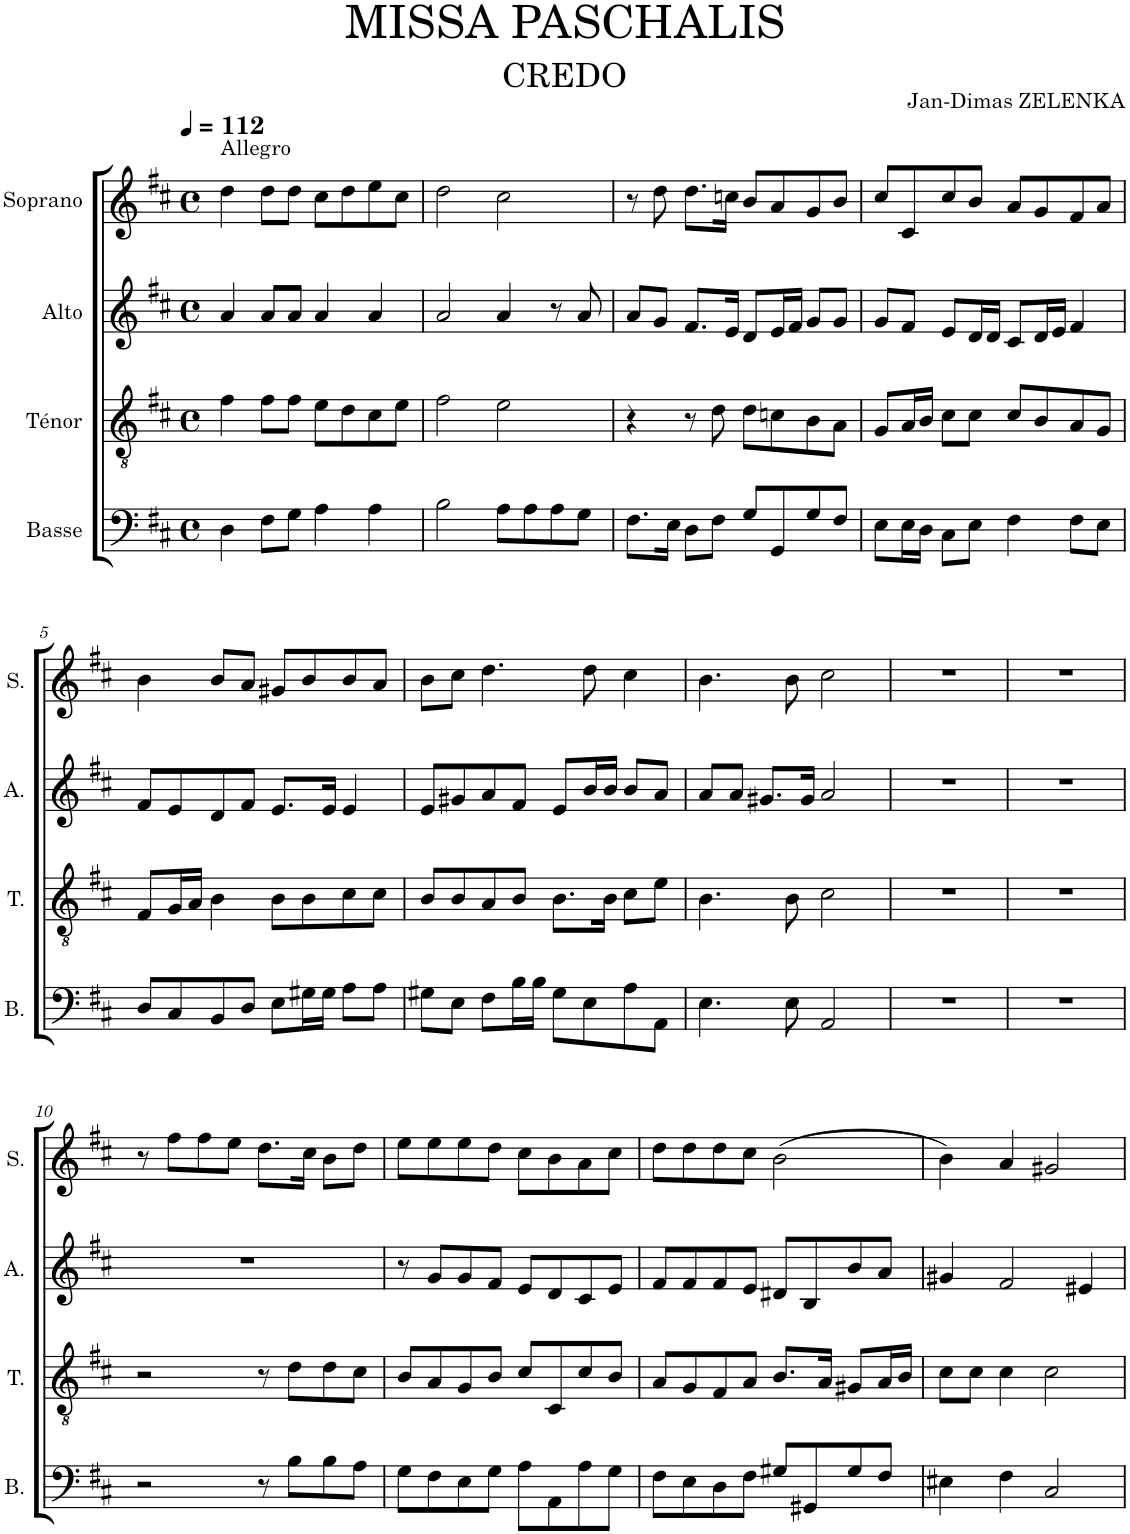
**kern	**kern	**kern	**kern
*part4	*part3	*part2	*part1
*staff4	*staff3	*staff2	*staff1
*I"Basse	*I"Ténor	*I"Alto	*I"Soprano
*I'B.	*I'T.	*I'A.	*I'S.
*clefF4	*clefGv2	*clefG2	*clefG2
*k[f#c#]	*k[f#c#]	*k[f#c#]	*k[f#c#]
*M4/4	*M4/4	*M4/4	*M4/4
*met(c)	*met(c)	*met(c)	*met(c)
*MM112	*MM112	*MM112	*MM112
=1	=1	=1	=1
!	!	!	!LO:TX:a:t=Allegro
4D\	4f#\	4a/	4dd\
8F#\L	8f#\L	8a/L	8dd\L
8G\J	8f#\J	8a/J	8dd\J
4A\	8e\L	4a/	8cc#\L
.	8d\	.	8dd\
4A\	8c#\	4a/	8ee\
.	8e\J	.	8cc#\J
=2	=2	=2	=2
2B\	2f#\	2a/	2dd\
8A\L	2e\	4a/	2cc#\
8A\	.	.	.
8A\	.	8r	.
8G\J	.	8a/	.
=3	=3	=3	=3
8.F#\L	4r	8a/L	8r
.	.	8g/J	8dd\
16E\Jk	.	.	.
8D\L	8r	8.f#/L	8.dd\L
8F#\J	8d\	.	.
.	.	16e/Jk	16ccn\Jk
8G/L	8d\L	8d/L	8b/L
8GG/	8cn\	16e/L	8a/
.	.	16f#/JJ	.
8G/	8B\	8g/L	8g/
8F#/J	8A\J	8g/J	8b/J
=4	=4	=4	=4
8E\L	8G/L	8g/L	8cc#/L
16E\L	16A/L	8f#/J	8c#/
16D\JJ	16B/JJ	.	.
8C#\L	8c#\L	8e/L	8cc#/
8E\J	8c#\J	16d/L	8b/J
.	.	16d/JJ	.
4F#\	8c#/L	8c#/L	8a/L
.	8B/	16d/L	8g/
.	.	16e/JJ	.
8F#\L	8A/	4f#/	8f#/
8E\J	8G/J	.	8a/J
!!LO:LB:g=z
=5	=5	=5	=5
8D/L	8F#/L	8f#/L	4b\
8C#/	16G/L	8e/	.
.	16A/JJ	.	.
8BB/	4B\	8d/	8b/L
8D/J	.	8f#/J	8a/J
8E\L	8B\L	8.e/L	8g#X/L
16G#X\L	8B\	.	8b/
16G#\JJ	.	16e/Jk	.
8A\L	8c#\	4e/	8b/
8A\J	8c#\J	.	8a/J
=6	=6	=6	=6
8G#X\L	8B/L	8e/L	8b\L
8E\J	8B/	8g#X/	8cc#\J
8F#\L	8A/	8a/	4.dd\
16B\L	8B/J	8f#/J	.
16B\JJ	.	.	.
8G#\L	8.B\L	8e/L	.
8E\	.	16b/L	8dd\
.	16B\Jk	16b/JJ	.
8A\	8c#\L	8b/L	4cc#\
8AA\J	8e\J	8a/J	.
=7	=7	=7	=7
4.E\	4.B\	8a/L	4.b\
.	.	8a/J	.
.	.	8.g#X/L	.
8E\	8B\	.	8b\
.	.	16g#/Jk	.
2AA/	2c#\	2a/	2cc#\
=8	=8	=8	=8
1r	1r	1r	1r
=9	=9	=9	=9
1r	1r	1r	1r
!!LO:LB:g=z
=10	=10	=10	=10
2r	2r	1r	8r
.	.	.	8ff#\L
.	.	.	8ff#\
.	.	.	8ee\J
8r	8r	.	8.dd\L
8B\L	8d\L	.	.
.	.	.	16cc#\Jk
8B\	8d\	.	8b\L
8A\J	8c#\J	.	8dd\J
=11	=11	=11	=11
8G\L	8B/L	8r	8ee\L
8F#\	8A/	8g/L	8ee\
8E\	8G/	8g/	8ee\
8G\J	8B/J	8f#/J	8dd\J
8A\L	8c#/L	8e/L	8cc#\L
8AA\	8C#/	8d/	8b\
8A\	8c#/	8c#/	8a\
8G\J	8B/J	8e/J	8cc#\J
=12	=12	=12	=12
8F#\L	8A/L	8f#/L	8dd\L
8E\	8G/	8f#/	8dd\
8D\	8F#/	8f#/	8dd\
8F#\J	8A/J	8e/J	8cc#\J
8G#X/L	8.B/L	8d#X/L	(2b\
8GG#X/	.	8B/	.
.	16A/Jk	.	.
8G#/	8G#X/L	8b/	.
8F#/J	16A/L	8a/J	.
.	16B/JJ	.	.
=13	=13	=13	=13
4E#X\	8c#\L	4g#X/	4b\)
.	8c#\J	.	.
4F#\	4c#\	2f#/	4a/
2C#/	2c#\	.	2g#X/
.	.	4e#X/	.
=	=	=	=
*-	*-	*-	*-
